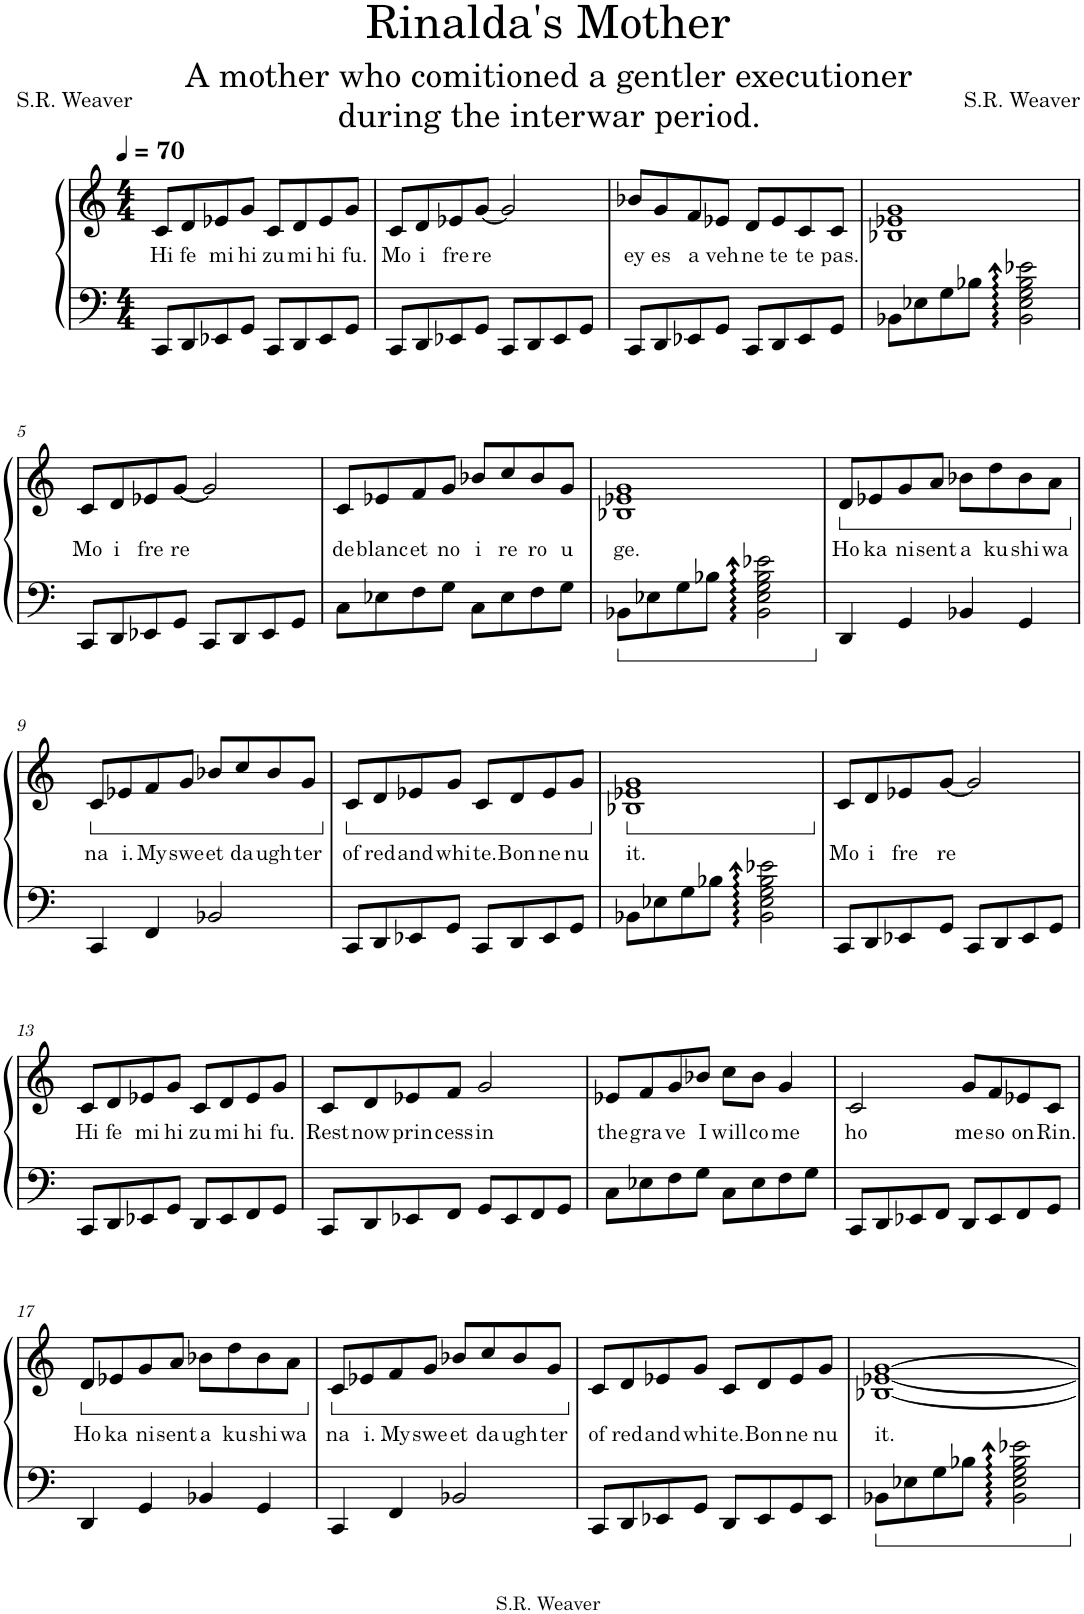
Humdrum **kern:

**kern	**kern	**text
*part1	*part1	*part1
*staff2	*staff1	*staff1
*I"Piano	*	*
*I'Pno.	*	*
*clefF4	*clefG2	*
*k[]	*k[]	*
*M4/4	*M4/4	*
*MM70	*MM70	*
=1	=1	=1
!	!	!LO:LY:b
8CC/L	8c/L	Hi
!	!	!LO:LY:b
8DD/	8d/	fe
!	!	!LO:LY:b
8EE-X/	8e-X/	mi
!	!	!LO:LY:b
8GG/J	8g/J	hi
!	!	!LO:LY:b
8CC/L	8c/L	zu
!	!	!LO:LY:b
8DD/	8d/	mi
!	!	!LO:LY:b
8EE-/	8e-/	hi
!	!	!LO:LY:b
8GG/J	8g/J	fu.
=2	=2	=2
!	!	!LO:LY:b
8CC/L	8c/L	Mo
!	!	!LO:LY:b
8DD/	8d/	i
!	!	!LO:LY:b
8EE-X/	8e-X/	fre
!	!	!LO:LY:b
8GG/J	[8g/J	re
8CC/L	2g/]	.
8DD/	.	.
8EE-/	.	.
8GG/J	.	.
=3	=3	=3
!	!	!LO:LY:b
8CC/L	8b-X/L	ey
!	!	!LO:LY:b
8DD/	8g/	es
!	!	!LO:LY:b
8EE-X/	8f/	a
!	!	!LO:LY:b
8GG/J	8e-X/J	veh
!	!	!LO:LY:b
8CC/L	8d/L	ne
!	!	!LO:LY:b
8DD/	8e-/	te
!	!	!LO:LY:b
8EE-/	8c/	te
!	!	!LO:LY:b
8GG/J	8c/J	pas.
=4	=4	=4
8BB-X\L	1B-X 1e-X 1g	.
8E-X\	.	.
8G\	.	.
8B-X\J	.	.
2BB-\ 2E-\ 2G\ 2B-\ 2e-X\	.	.
!!LO:LB:g=z
=5	=5	=5
!	!	!LO:LY:b
8CC/L	8c/L	Mo
!	!	!LO:LY:b
8DD/	8d/	i
!	!	!LO:LY:b
8EE-X/	8e-X/	fre
!	!	!LO:LY:b
8GG/J	[8g/J	re
8CC/L	2g/]	.
8DD/	.	.
8EE-/	.	.
8GG/J	.	.
=6	=6	=6
!	!	!LO:LY:b
8C\L	8c/L	de
!	!	!LO:LY:b
8E-X\	8e-X/	blanc
!	!	!LO:LY:b
8F\	8f/	et
!	!	!LO:LY:b
8G\J	8g/J	no
!	!	!LO:LY:b
8C\L	8b-X/L	i
!	!	!LO:LY:b
8E-\	8cc/	re
!	!	!LO:LY:b
8F\	8b-/	ro
!	!	!LO:LY:b
8G\J	8g/J	u
=7	=7	=7
!	!	!LO:LY:b
8BB-X\L	1B-X 1e-X 1g	ge.
8E-X\	.	.
8G\	.	.
8B-X\J	.	.
2BB-\ 2E-\ 2G\ 2B-\ 2e-X\	.	.
=8	=8	=8
*	*ped	*
!	!	!LO:LY:b
4DD/	8d/L	Ho
!	!	!LO:LY:b
.	8e-X/	ka
!	!	!LO:LY:b
4GG/	8g/	ni
!	!	!LO:LY:b
.	8a/J	sent
!	!	!LO:LY:b
4BB-X/	8b-X\L	a
!	!	!LO:LY:b
.	8dd\	ku
!	!	!LO:LY:b
4GG/	8b-\	shi
!	!	!LO:LY:b
.	8a\J	wa
!!LO:LB:g=z
=9	=9	=9
*	*Xped	*
*	*ped	*
!	!	!LO:LY:b
4CC/	8c/L	na
!	!	!LO:LY:b
.	8e-X/	i.
!	!	!LO:LY:b
4FF/	8f/	My
!	!	!LO:LY:b
.	8g/J	swe
!	!	!LO:LY:b
2BB-X/	8b-X/L	et
!	!	!LO:LY:b
.	8cc/	da
!	!	!LO:LY:b
.	8b-/	ugh
!	!	!LO:LY:b
.	8g/J	ter
=10	=10	=10
*	*Xped	*
*	*ped	*
!	!	!LO:LY:b
8CC/L	8c/L	of
!	!	!LO:LY:b
8DD/	8d/	red
!	!	!LO:LY:b
8EE-X/	8e-X/	and
!	!	!LO:LY:b
8GG/J	8a/J	whi
!	!	!LO:LY:b
8CC/L	8c/L	te.
!	!	!LO:LY:b
8DD/	8d/	Bon
!	!	!LO:LY:b
8EE-/	8e-/	ne
!	!	!LO:LY:b
8GG/J	8g/J	nu
=11	=11	=11
*	*Xped	*
*	*ped	*
!	!	!LO:LY:b
8BB-X\L	1B-X 1e-X 1g	it.
8E-X\	.	.
8G\	.	.
8B-X\J	.	.
2BB-\ 2E-\ 2G\ 2B-\ 2e-X\	.	.
=12	=12	=12
*	*Xped	*
!	!	!LO:LY:b
8CC/L	8c/L	Mo
!	!	!LO:LY:b
8DD/	8d/	i
!	!	!LO:LY:b
8EE-X/	8e-X/	fre
!	!	!LO:LY:b
8GG/J	[8g/J	re
8CC/L	2g/]	.
8DD/	.	.
8EE-/	.	.
8GG/J	.	.
!!LO:LB:g=z
=13	=13	=13
!	!	!LO:LY:b
8CC/L	8c/L	Hi
!	!	!LO:LY:b
8DD/	8d/	fe
!	!	!LO:LY:b
8EE-X/	8e-X/	mi
!	!	!LO:LY:b
8GG/J	8g/J	hi
!	!	!LO:LY:b
8DD/L	8c/L	zu
!	!	!LO:LY:b
8EE-/	8d/	mi
!	!	!LO:LY:b
8FF/	8e-/	hi
!	!	!LO:LY:b
8GG/J	8g/J	fu.
=14	=14	=14
!	!	!LO:LY:b
8CC/L	8c/L	Rest
!	!	!LO:LY:b
8DD/	8d/	now
!	!	!LO:LY:b
8EE-X/	8e-X/	prin
!	!	!LO:LY:b
8FF/J	8f/J	cess
!	!	!LO:LY:b
8GG/L	2g/	in
8EE-/	.	.
8FF/	.	.
8GG/J	.	.
=15	=15	=15
!	!	!LO:LY:b
8C\L	8e-X/L	the
!	!	!LO:LY:b
8E-X\	8f/	gra
!	!	!LO:LY:b
8F\	8g/	ve
!	!	!LO:LY:b
8G\J	8b-X/J	I
!	!	!LO:LY:b
8C\L	8cc\L	will
!	!	!LO:LY:b
8E-\	8b-\J	co
!	!	!LO:LY:b
8F\	4g/	me
8G\J	.	.
=16	=16	=16
!	!	!LO:LY:b
8CC/L	2c/	ho
8DD/	.	.
8EE-X/	.	.
8FF/J	.	.
!	!	!LO:LY:b
8DD/L	8g/L	me
!	!	!LO:LY:b
8EE-/	8f/	so
!	!	!LO:LY:b
8FF/	8e-X/	on
!	!	!LO:LY:b
8GG/J	8c/J	Rin.
!!LO:LB:g=z
=17	=17	=17
*	*ped	*
!	!	!LO:LY:b
4DD/	8d/L	Ho
!	!	!LO:LY:b
.	8e-X/	ka
!	!	!LO:LY:b
4GG/	8g/	ni
!	!	!LO:LY:b
.	8a/J	sent
!	!	!LO:LY:b
4BB-X/	8b-X\L	a
!	!	!LO:LY:b
.	8dd\	ku
!	!	!LO:LY:b
4GG/	8b-\	shi
!	!	!LO:LY:b
.	8a\J	wa
=18	=18	=18
*	*Xped	*
*	*ped	*
!	!	!LO:LY:b
4CC/	8c/L	na
!	!	!LO:LY:b
.	8e-X/	i.
!	!	!LO:LY:b
4FF/	8f/	My
!	!	!LO:LY:b
.	8g/J	swe
!	!	!LO:LY:b
2BB-X/	8b-X/L	et
!	!	!LO:LY:b
.	8cc/	da
!	!	!LO:LY:b
.	8b-/	ugh
!	!	!LO:LY:b
.	8g/J	ter
=19	=19	=19
*	*Xped	*
!	!	!LO:LY:b
8CC/L	8c/L	of
!	!	!LO:LY:b
8DD/	8d/	red
!	!	!LO:LY:b
8EE-X/	8e-X/	and
!	!	!LO:LY:b
8GG/J	8g/J	whi
!	!	!LO:LY:b
8DD/L	8c/L	te.
!	!	!LO:LY:b
8EE-/	8d/	Bon
!	!	!LO:LY:b
8GG/	8e-/	ne
!	!	!LO:LY:b
8EE-/J	8g/J	nu
=20	=20	=20
!	!	!LO:LY:b
8BB-X\L	[1B-X [1e-X [1g	it.
8E-X\	.	.
8G\	.	.
8B-X\J	.	.
2BB-\ 2E-\ 2G\ 2B-\ 2e-X\	.	.
=	=	=
*-	*-	*-
